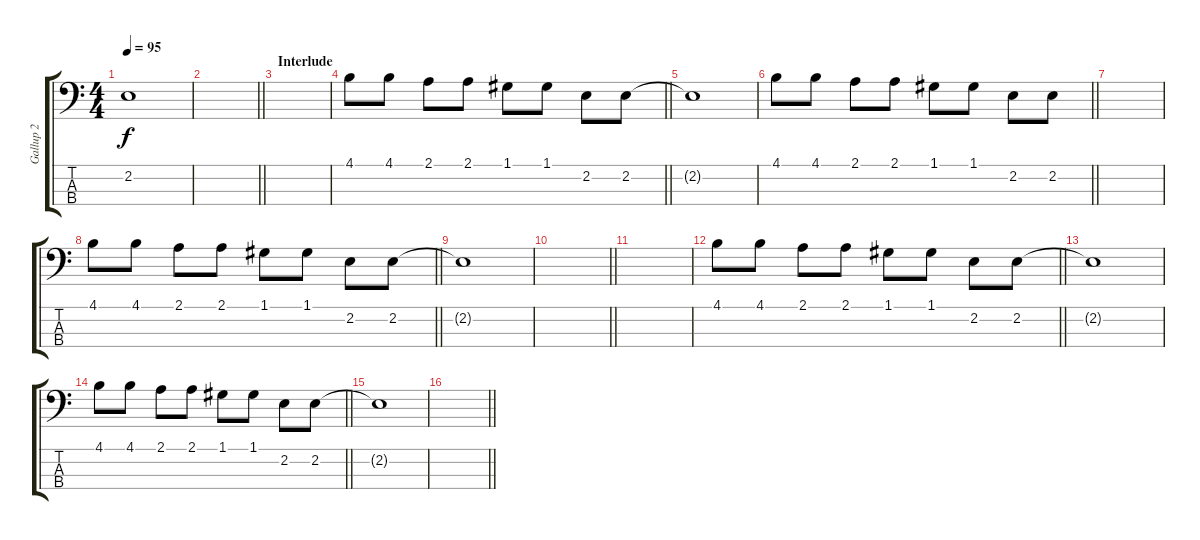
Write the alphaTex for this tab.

\track ("Gallup 2" "Gallup 2") {instrument electricbasspick}
\staff {score tabs}
\tuning (G2 D2 A1 E1) {hide}
\ts (4 4)
\tempo 95
\clef f4
\ks c
2.2{t}.1{dy f} |
\barLineRight lightlight
|
\section ("" "Interlude")
|
\barLineRight lightlight
4.1.8 4.1.8 2.1.8 2.1.8 1.1.8 1.1.8 2.2.8 2.2.8 |
2.2{t}.1 |
\barLineRight lightlight
4.1.8 4.1.8 2.1.8 2.1.8 1.1.8 1.1.8 2.2.8 2.2.8 |
|
\barLineRight lightlight
4.1.8 4.1.8 2.1.8 2.1.8 1.1.8 1.1.8 2.2.8 2.2.8 |
2.2{t}.1 |
\barLineRight lightlight
|
|
\barLineRight lightlight
4.1.8 4.1.8 2.1.8 2.1.8 1.1.8 1.1.8 2.2.8 2.2.8 |
2.2{t}.1 |
\barLineRight lightlight
4.1.8 4.1.8 2.1.8 2.1.8 1.1.8 1.1.8 2.2.8 2.2.8 |
2.2{t}.1 |
\barLineRight lightlight
